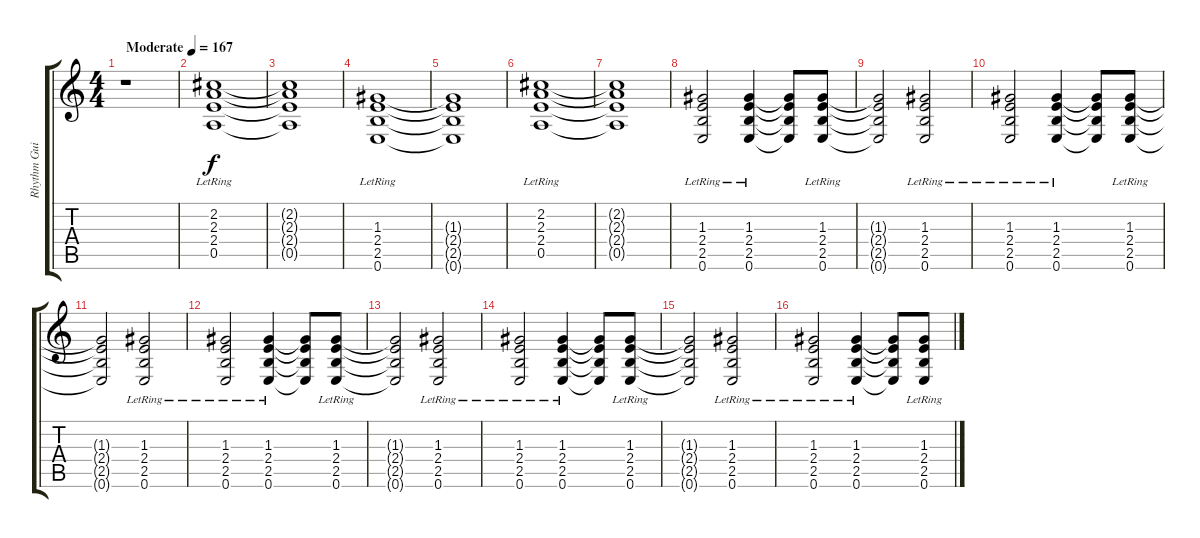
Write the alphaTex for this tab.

\track ("Rhythm Guitar 2" "Rhythm Gui") {instrument overdrivenguitar}
\staff {score tabs}
\tuning (E4 B3 G3 D3 A2 E2) {hide}
\ts (4 4)
\tempo (167 "Moderate")
\clef g2
\ks c
r.1{dy f instrument overdrivenguitar} |
(2.2{lr} 2.3{lr} 2.4{lr} 0.5{lr}).1 |
(2.2{t} 2.3{t} 2.4{t} 0.5{t}).1 |
(1.3{lr} 2.4{lr} 2.5{lr} 0.6{lr}).1 |
(1.3{t} 2.4{t} 2.5{t} 0.6{t}).1 |
(2.2{lr} 2.3{lr} 2.4{lr} 0.5{lr}).1 |
(2.2{t} 2.3{t} 2.4{t} 0.5{t}).1 |
(1.3{lr} 2.4{lr} 2.5{lr} 0.6{lr}).2 (1.3{lr} 2.4{lr} 2.5{lr} 0.6{lr}).4 (1.3{t} 2.4{t} 2.5{t} 0.6{t}).8 (1.3{lr} 2.4{lr} 2.5{lr} 0.6{lr}).8 |
(1.3{t} 2.4{t} 2.5{t} 0.6{t}).2 (1.3{lr} 2.4{lr} 2.5{lr} 0.6{lr}).2 |
(1.3{lr} 2.4{lr} 2.5{lr} 0.6{lr}).2 (1.3{lr} 2.4{lr} 2.5{lr} 0.6{lr}).4 (1.3{t} 2.4{t} 2.5{t} 0.6{t}).8 (1.3{lr} 2.4{lr} 2.5{lr} 0.6{lr}).8 |
(1.3{t} 2.4{t} 2.5{t} 0.6{t}).2 (1.3{lr} 2.4{lr} 2.5{lr} 0.6{lr}).2 |
(1.3{lr} 2.4{lr} 2.5{lr} 0.6{lr}).2 (1.3{lr} 2.4{lr} 2.5{lr} 0.6{lr}).4 (1.3{t} 2.4{t} 2.5{t} 0.6{t}).8 (1.3{lr} 2.4{lr} 2.5{lr} 0.6{lr}).8 |
(1.3{t} 2.4{t} 2.5{t} 0.6{t}).2 (1.3{lr} 2.4{lr} 2.5{lr} 0.6{lr}).2 |
(1.3{lr} 2.4{lr} 2.5{lr} 0.6{lr}).2 (1.3{lr} 2.4{lr} 2.5{lr} 0.6{lr}).4 (1.3{t} 2.4{t} 2.5{t} 0.6{t}).8 (1.3{lr} 2.4{lr} 2.5{lr} 0.6{lr}).8 |
(1.3{t} 2.4{t} 2.5{t} 0.6{t}).2 (1.3{lr} 2.4{lr} 2.5{lr} 0.6{lr}).2 |
(1.3{lr} 2.4{lr} 2.5{lr} 0.6{lr}).2 (1.3{lr} 2.4{lr} 2.5{lr} 0.6{lr}).4 (1.3{t} 2.4{t} 2.5{t} 0.6{t}).8 (1.3{lr} 2.4{lr} 2.5{lr} 0.6{lr}).8
